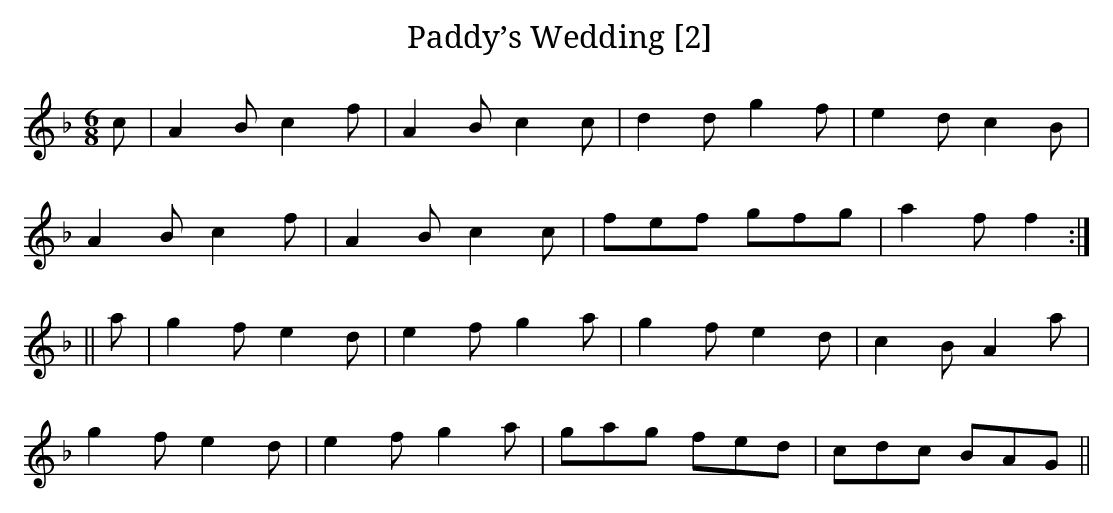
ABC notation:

X:1
T:Paddy’s Wedding [2]
M:6/8
L:1/8
K:F
c|A2B c2f|A2B c2c|d2d g2f|e2d c2B|
A2B c2f|A2B c2c|fef gfg|a2f f2:|
||a|g2f e2d|e2f g2a|g2f e2d|c2B A2a|
g2f e2d|e2f g2a|gag fed|cdc BAG||
